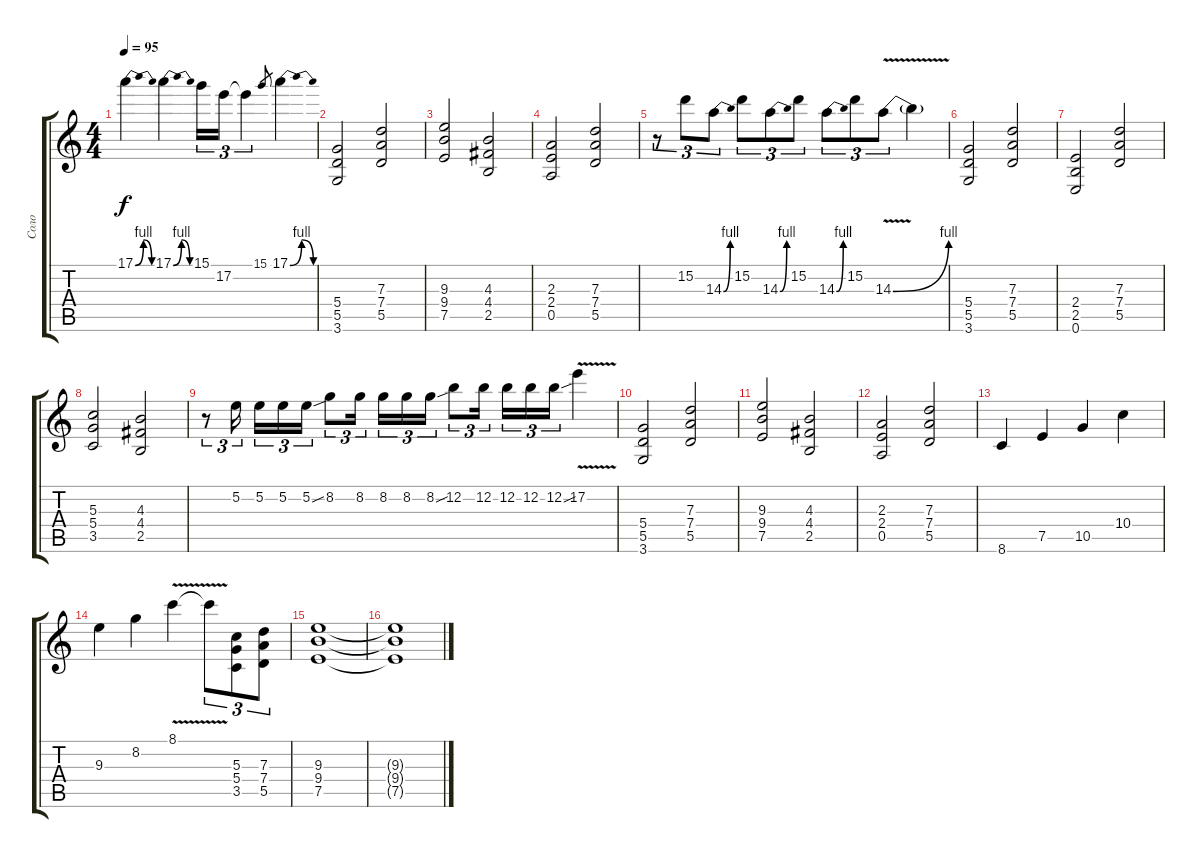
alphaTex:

\track ("Соло" "Соло") {instrument distortionguitar}
\staff {score tabs}
\tuning (E4 B3 G3 D3 A2 E2) {hide}
\ts (4 4)
\tempo 95
\clef g2
\ks c
17.1{be (bendrelease 0 0 15 4 30 4 60 0)}.4{dy f} 17.1{be (bendrelease 0 0 15 4 30 4 60 0)}.4 15.1.16{tu (3 2)} 17.2.16{tu (3 2)} 17.2{t}.4{tu (3 2)} 15.1.8{gr} 17.1{be (bendrelease 0 0 15 4 30 4 60 0)}.4 |
(5.4 5.5 3.6).2 (7.3 7.4 5.5).2 |
(9.3 9.4 7.5).2 (4.3 4.4 2.5).2 |
(2.3 2.4 0.5).2 (7.3 7.4 5.5).2 |
r.8{tu (3 2)} 15.2.8{tu (3 2)} 14.3{be (bend 0 0 60 4)}.8{tu (3 2)} 15.2.8{tu (3 2)} 14.3{be (bend 0 0 60 4)}.8{tu (3 2)} 15.2.8{tu (3 2)} 14.3{be (bend 0 0 60 4)}.8{tu (3 2)} 15.2.8{tu (3 2)} 14.3{be (bend 0 0 60 4) v}.8{tu (3 2)} 14.3{t}.4 |
(5.4 5.5 3.6).2 (7.3 7.4 5.5).2 |
(2.4 2.5 0.6).2 (7.3 7.4 5.5).2 |
(5.3 5.4 3.5).2 (4.3 4.4 2.5).2 |
r.8{tu (3 2)} 5.2.16{tu (3 2) beam splitsecondary} 5.2.16{tu (3 2)} 5.2.16{tu (3 2)} 5.2{sou}.16{tu (3 2)} 8.2.8{tu (3 2)} 8.2.16{tu (3 2) beam splitsecondary} 8.2.16{tu (3 2)} 8.2.16{tu (3 2)} 8.2{sou}.16{tu (3 2)} 12.2.8{tu (3 2)} 12.2.16{tu (3 2) beam splitsecondary} 12.2.16{tu (3 2)} 12.2.16{tu (3 2)} 12.2{sou}.16{tu (3 2)} 17.2{v}.4 |
(5.4 5.5 3.6).2 (7.3 7.4 5.5).2 |
(9.3 9.4 7.5).2 (4.3 4.4 2.5).2 |
(2.3 2.4 0.5).2 (7.3 7.4 5.5).2 |
8.6.4 7.5.4 10.5.4 10.4.4 |
9.3.4 8.2.4 8.1{v}.4 8.1{t}.8{tu (3 2)} (5.3 5.4 3.5).8{tu (3 2)} (7.3 7.4 5.5).8{tu (3 2)} |
(9.3 9.4 7.5).1 |
(9.3{t} 9.4{t} 7.5{t}).1
